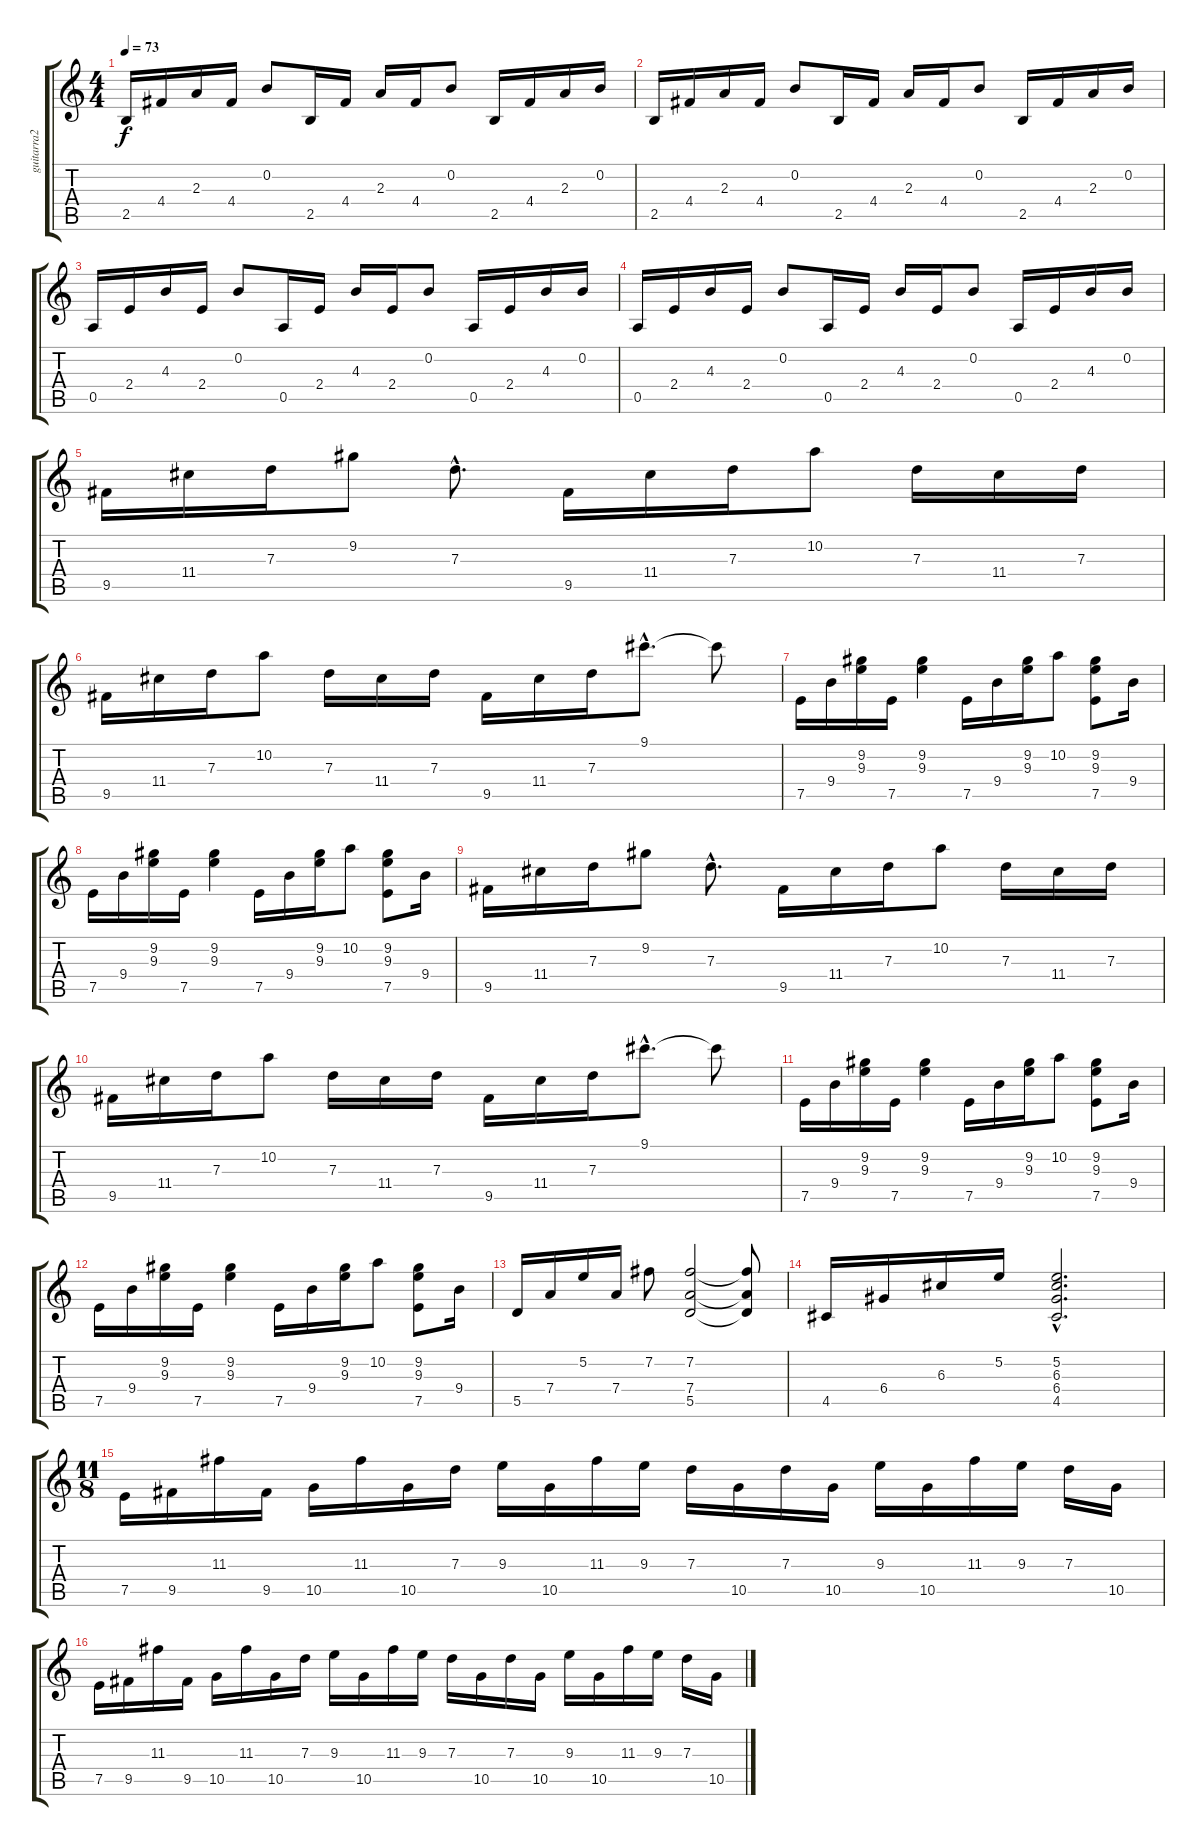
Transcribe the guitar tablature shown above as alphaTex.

\track ("guitarra2" "guitarra2") {instrument distortionguitar}
\staff {score tabs}
\tuning (E4 B3 G3 D3 A2 E2) {hide}
\ts (4 4)
\tempo 73
\clef g2
\ks c
2.5.16{dy f} 4.4.16 2.3.16 4.4.16 0.2.8 2.5.16 4.4.16 2.3.16 4.4.16 0.2.8 2.5.16 4.4.16 2.3.16 0.2.16 |
2.5.16 4.4.16 2.3.16 4.4.16 0.2.8 2.5.16 4.4.16 2.3.16 4.4.16 0.2.8 2.5.16 4.4.16 2.3.16 0.2.16 |
0.5.16 2.4.16 4.3.16 2.4.16 0.2.8 0.5.16 2.4.16 4.3.16 2.4.16 0.2.8 0.5.16 2.4.16 4.3.16 0.2.16 |
0.5.16 2.4.16 4.3.16 2.4.16 0.2.8 0.5.16 2.4.16 4.3.16 2.4.16 0.2.8 0.5.16 2.4.16 4.3.16 0.2.16 |
9.5.16 11.4.16 7.3.16 9.2.8 7.3{hac}.8{d} 9.5.16 11.4.16 7.3.16 10.2.8 7.3.16 11.4.16 7.3.16 |
9.5.16 11.4.16 7.3.16 10.2.8 7.3.16 11.4.16 7.3.16 9.5.16 11.4.16 7.3.16 9.1{hac}.8{d} 9.1{t}.8 |
7.5.16 9.4.16 (9.2 9.3).16 7.5.16 (9.2 9.3).4 7.5.16 9.4.16 (9.2 9.3).16 10.2.8 (9.2 9.3 7.5).8 9.4.16 |
7.5.16 9.4.16 (9.2 9.3).16 7.5.16 (9.2 9.3).4 7.5.16 9.4.16 (9.2 9.3).16 10.2.8 (9.2 9.3 7.5).8 9.4.16 |
9.5.16 11.4.16 7.3.16 9.2.8 7.3{hac}.8{d} 9.5.16 11.4.16 7.3.16 10.2.8 7.3.16 11.4.16 7.3.16 |
9.5.16 11.4.16 7.3.16 10.2.8 7.3.16 11.4.16 7.3.16 9.5.16 11.4.16 7.3.16 9.1{hac}.8{d} 9.1{t}.8 |
7.5.16 9.4.16 (9.2 9.3).16 7.5.16 (9.2 9.3).4 7.5.16 9.4.16 (9.2 9.3).16 10.2.8 (9.2 9.3 7.5).8 9.4.16 |
7.5.16 9.4.16 (9.2 9.3).16 7.5.16 (9.2 9.3).4 7.5.16 9.4.16 (9.2 9.3).16 10.2.8 (9.2 9.3 7.5).8 9.4.16 |
5.5.16 7.4.16 5.2.16 7.4.16 7.2.8 (7.2 7.4 5.5).2 (7.2{t} 7.4{t} 5.5{t}).8 |
4.5.16 6.4.16 6.3.16 5.2.16 (5.2{hac} 6.3{hac} 6.4{hac} 4.5{hac}).2{d} |
\ts (11 8)
7.5.16{volume 16 instrument distortionguitar} 9.5.16 11.3.16 9.5.16 10.5.16 11.3.16 10.5.16 7.3.16 9.3.16 10.5.16 11.3.16 9.3.16 7.3.16 10.5.16 7.3.16 10.5.16 9.3.16 10.5.16 11.3.16 9.3.16 7.3.16 10.5.16 |
7.5.16 9.5.16 11.3.16 9.5.16 10.5.16 11.3.16 10.5.16 7.3.16 9.3.16 10.5.16 11.3.16 9.3.16 7.3.16 10.5.16 7.3.16 10.5.16 9.3.16 10.5.16 11.3.16 9.3.16 7.3.16 10.5.16
